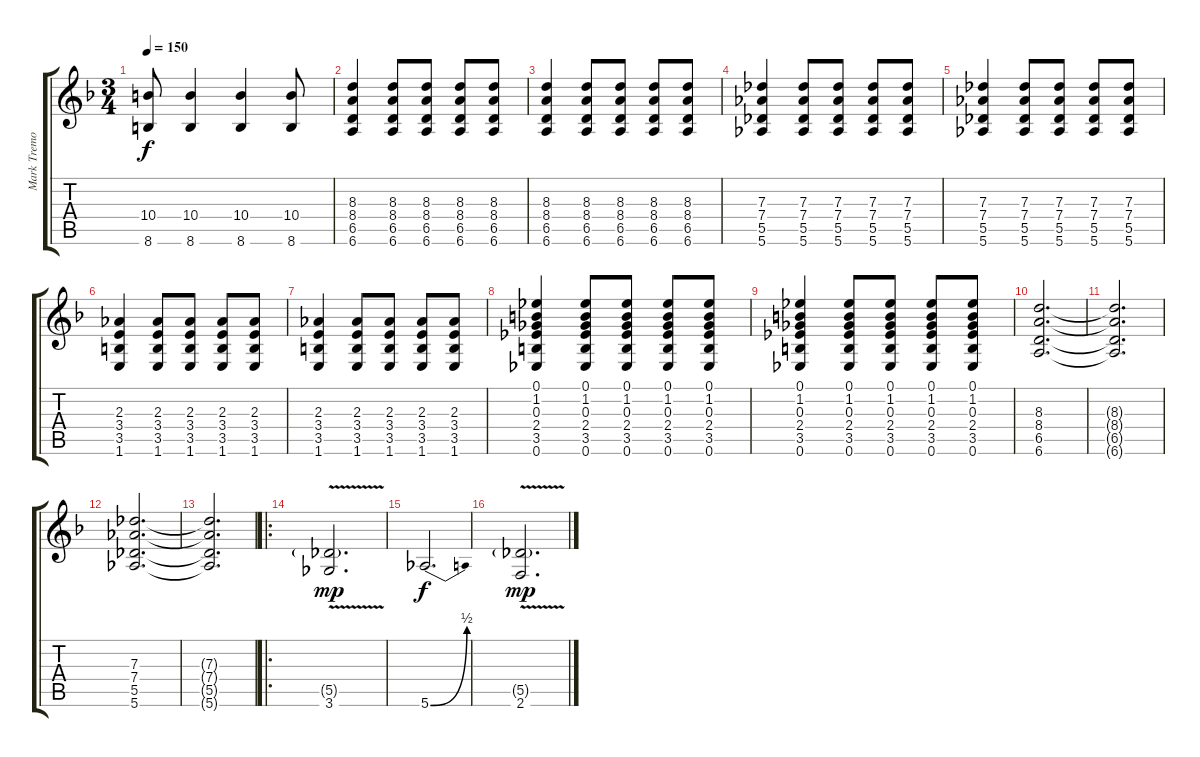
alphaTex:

\track ("Mark Tremonti" "Mark Tremo") {instrument electricguitarclean}
\staff {score tabs}
\tuning (Eb4 Bb3 Gb3 Db3 Ab2 Eb2) {hide}
\ts (3 4)
\tempo 150
\clef g2
\ks dminor
(10.4 8.6).8{dy f} (10.4 8.6).4 (10.4 8.6).4 (10.4 8.6).8 |
(8.3 8.4 6.5 6.6).4 (8.3 8.4 6.5 6.6).8 (8.3 8.4 6.5 6.6).8 (8.3 8.4 6.5 6.6).8 (8.3 8.4 6.5 6.6).8 |
(8.3 8.4 6.5 6.6).4 (8.3 8.4 6.5 6.6).8 (8.3 8.4 6.5 6.6).8 (8.3 8.4 6.5 6.6).8 (8.3 8.4 6.5 6.6).8 |
(7.3 7.4 5.5 5.6).4 (7.3 7.4 5.5 5.6).8 (7.3 7.4 5.5 5.6).8 (7.3 7.4 5.5 5.6).8 (7.3 7.4 5.5 5.6).8 |
(7.3 7.4 5.5 5.6).4 (7.3 7.4 5.5 5.6).8 (7.3 7.4 5.5 5.6).8 (7.3 7.4 5.5 5.6).8 (7.3 7.4 5.5 5.6).8 |
(2.3 3.4 3.5 1.6).4 (2.3 3.4 3.5 1.6).8 (2.3 3.4 3.5 1.6).8 (2.3 3.4 3.5 1.6).8 (2.3 3.4 3.5 1.6).8 |
(2.3 3.4 3.5 1.6).4 (2.3 3.4 3.5 1.6).8 (2.3 3.4 3.5 1.6).8 (2.3 3.4 3.5 1.6).8 (2.3 3.4 3.5 1.6).8 |
(0.1 1.2 0.3 2.4 3.5 0.6).4 (0.1 1.2 0.3 2.4 3.5 0.6).8 (0.1 1.2 0.3 2.4 3.5 0.6).8 (0.1 1.2 0.3 2.4 3.5 0.6).8 (0.1 1.2 0.3 2.4 3.5 0.6).8 |
(0.1 1.2 0.3 2.4 3.5 0.6).4 (0.1 1.2 0.3 2.4 3.5 0.6).8 (0.1 1.2 0.3 2.4 3.5 0.6).8 (0.1 1.2 0.3 2.4 3.5 0.6).8 (0.1 1.2 0.3 2.4 3.5 0.6).8 |
(8.3 8.4 6.5 6.6).2{d} |
(8.3{t} 8.4{t} 6.5{t} 6.6{t}).2{d} |
(7.3 7.4 5.5 5.6).2{d} |
(7.3{t} 7.4{t} 5.5{t} 5.6{t}).2{d} |
\ro
(5.5{g} 3.6{v}).2{d dy mp} |
5.6{be (bend 0 0 60 2)}.2{d dy f} |
(5.5{g} 2.6{v}).2{d dy mp}
